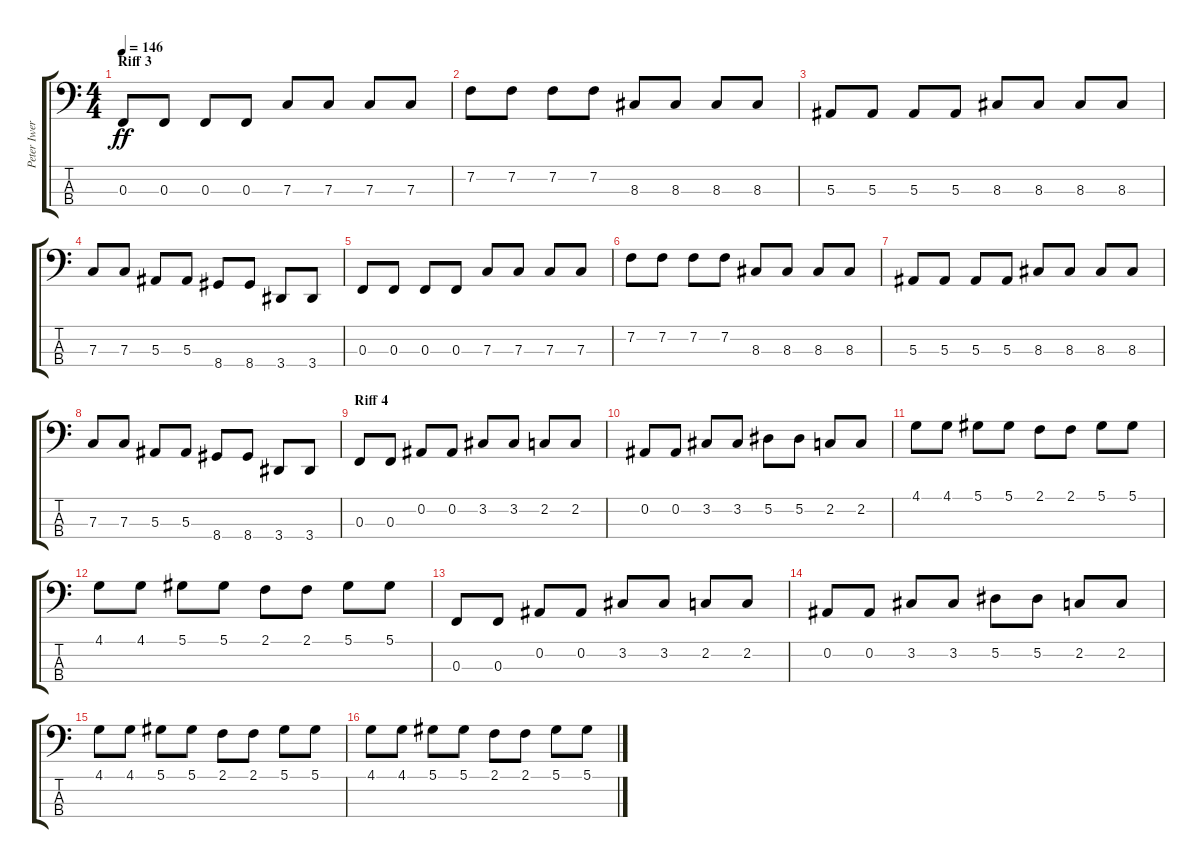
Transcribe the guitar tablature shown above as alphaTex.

\track ("Peter Iwers" "Peter Iwer") {instrument electricbassfinger}
\staff {score tabs}
\tuning (Eb2 Bb1 F1 C1) {hide}
\ts (4 4)
\section ("" "Riff 3")
\tempo 146
\clef f4
\ks c
0.3.8{dy ff} 0.3.8 0.3.8 0.3.8 7.3.8 7.3.8 7.3.8 7.3.8 |
7.2.8 7.2.8 7.2.8 7.2.8 8.3.8 8.3.8 8.3.8 8.3.8 |
5.3.8 5.3.8 5.3.8 5.3.8 8.3.8 8.3.8 8.3.8 8.3.8 |
7.3.8 7.3.8 5.3.8 5.3.8 8.4.8 8.4.8 3.4.8 3.4.8 |
0.3.8 0.3.8 0.3.8 0.3.8 7.3.8 7.3.8 7.3.8 7.3.8 |
7.2.8 7.2.8 7.2.8 7.2.8 8.3.8 8.3.8 8.3.8 8.3.8 |
5.3.8 5.3.8 5.3.8 5.3.8 8.3.8 8.3.8 8.3.8 8.3.8 |
7.3.8 7.3.8 5.3.8 5.3.8 8.4.8 8.4.8 3.4.8 3.4.8 |
\section ("" "Riff 4")
0.3.8 0.3.8 0.2.8 0.2.8 3.2.8 3.2.8 2.2.8 2.2.8 |
0.2.8 0.2.8 3.2.8 3.2.8 5.2.8 5.2.8 2.2.8 2.2.8 |
4.1.8 4.1.8 5.1.8 5.1.8 2.1.8 2.1.8 5.1.8 5.1.8 |
4.1.8 4.1.8 5.1.8 5.1.8 2.1.8 2.1.8 5.1.8 5.1.8 |
0.3.8 0.3.8 0.2.8 0.2.8 3.2.8 3.2.8 2.2.8 2.2.8 |
0.2.8 0.2.8 3.2.8 3.2.8 5.2.8 5.2.8 2.2.8 2.2.8 |
4.1.8 4.1.8 5.1.8 5.1.8 2.1.8 2.1.8 5.1.8 5.1.8 |
4.1.8 4.1.8 5.1.8 5.1.8 2.1.8 2.1.8 5.1.8 5.1.8
